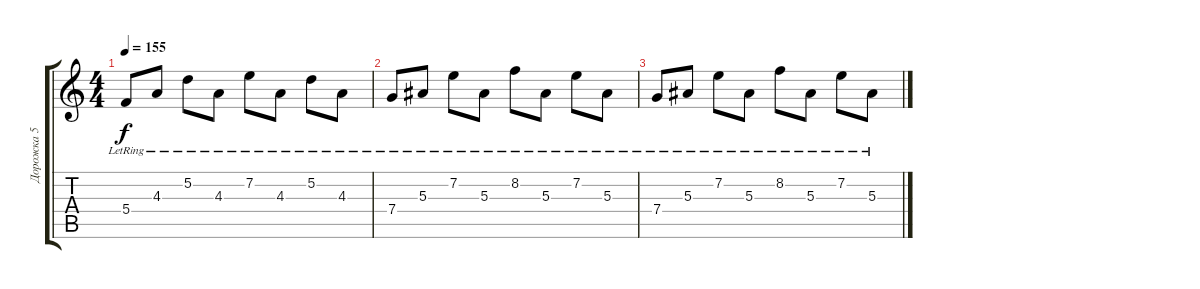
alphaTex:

\track ("Дорожка 5" "Дорожка 5") {instrument acousticguitarnylon}
\staff {score tabs}
\tuning (D4 A3 F3 C3 G2 D2) {hide}
\ts (4 4)
\tempo 155
\clef g2
\ks c
5.4{lr}.8{dy f} 4.3{lr}.8 5.2{lr}.8 4.3{lr}.8 7.2{lr}.8 4.3{lr}.8 5.2{lr}.8 4.3{lr}.8 |
7.4{lr}.8 5.3{lr}.8 7.2{lr}.8 5.3{lr}.8 8.2{lr}.8 5.3{lr}.8 7.2{lr}.8 5.3{lr}.8 |
7.4{lr}.8 5.3{lr}.8 7.2{lr}.8 5.3{lr}.8 8.2{lr}.8 5.3{lr}.8 7.2{lr}.8 5.3{lr}.8
